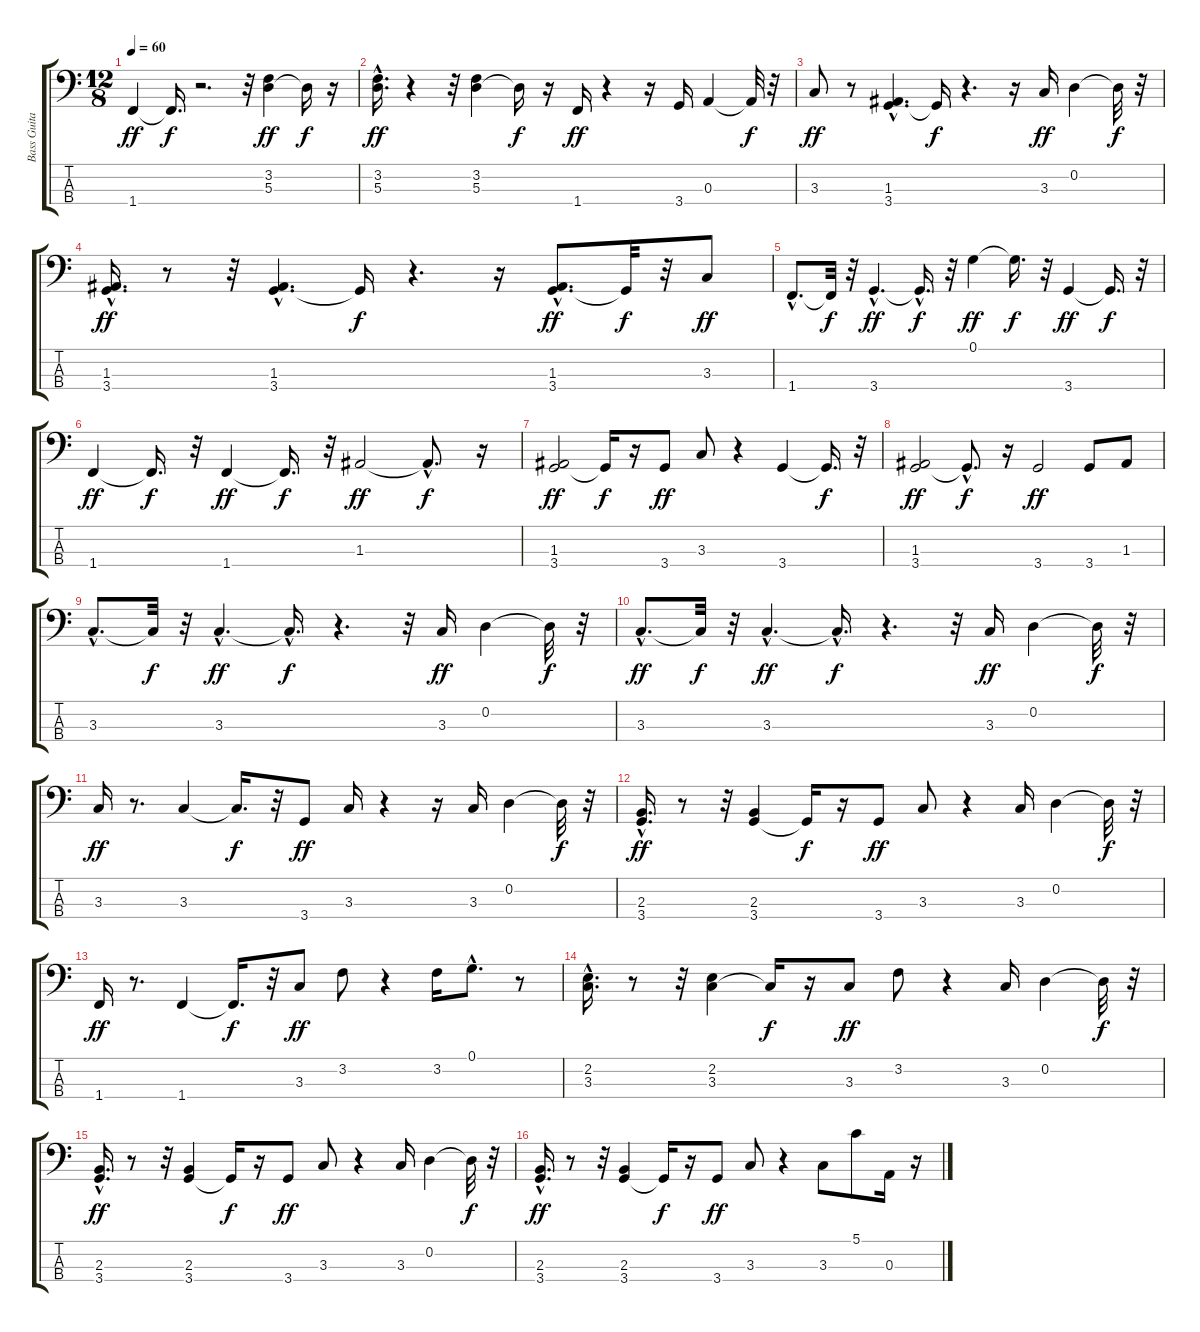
\track ("Bass Guitar" "Bass Guita") {instrument fretlessbass}
\staff {score tabs}
\tuning (G2 D2 A1 E1) {hide}
\ts (12 8)
\tempo 60
\clef f4
\ks c
1.4.4{dy ff} 1.4{t}.16{d dy f} r.2{d} r.32 (3.2 5.3).4{dy ff} 5.3{t}.16{dy f} r.16 |
(3.2 5.3{hac}).16{d dy ff} r.4 r.32 (3.2 5.3).4 5.3{t}.16{dy f} r.16 1.4.16{dy ff} r.4 r.16 3.4.16 0.3.4 0.3{t}.32{dy f} r.32 |
3.3.8{dy ff} r.8 (1.3 3.4{hac}).4{d} 3.4{t}.16{dy f} r.4{d} r.16 3.3.16{dy ff} 0.2.4 0.2{t}.32{dy f} r.32 |
(1.3 3.4{hac}).16{d dy ff} r.8 r.32 (1.3 3.4{hac}).4{d} 3.4{t}.16{dy f} r.4{d} r.16 (1.3 3.4{hac}).8{d dy ff} 3.4{t}.32{dy f} r.32 3.3.8{dy ff} |
1.4{hac}.8{d} 1.4{t}.32{dy f} r.32 3.4{hac}.4{d dy ff} 3.4{hac t}.16{d dy f} r.32 0.1.4{dy ff} 0.1{t}.16{d dy f} r.32 3.4.4{dy ff} 3.4{t}.16{d dy f} r.32 |
1.4.4{dy ff} 1.4{t}.16{d dy f} r.32 1.4.4{dy ff} 1.4{t}.16{d dy f} r.32 1.3.2{dy ff} 1.3{hac t}.8{d dy f} r.16 |
(1.3 3.4).2{dy ff} 3.4{t}.16{dy f} r.16 3.4.8{dy ff} 3.3.8 r.4 3.4.4 3.4{t}.16{d dy f} r.32 |
(1.3 3.4).2{dy ff} 3.4{hac t}.8{d dy f} r.16 3.4.2{dy ff} 3.4.8 1.3.8 |
3.3{hac}.8{d} 3.3{t}.32{dy f} r.32 3.3{hac}.4{d dy ff} 3.3{hac t}.16{d dy f} r.4{d} r.32 3.3.16{dy ff} 0.2.4 0.2{t}.32{dy f} r.32 |
3.3{hac}.8{d dy ff} 3.3{t}.32{dy f} r.32 3.3{hac}.4{d dy ff} 3.3{hac t}.16{d dy f} r.4{d} r.32 3.3.16{dy ff} 0.2.4 0.2{t}.32{dy f} r.32 |
3.3.16{dy ff} r.8{d} 3.3.4 3.3{t}.16{d dy f} r.32 3.4.8{dy ff} 3.3.16 r.4 r.16 3.3.16 0.2.4 0.2{t}.32{dy f} r.32 |
(2.3 3.4{hac}).16{d dy ff} r.8 r.32 (2.3 3.4).4 3.4{t}.16{dy f} r.16 3.4.8{dy ff} 3.3.8 r.4 3.3.16 0.2.4 0.2{t}.32{dy f} r.32 |
1.4.16{dy ff} r.8{d} 1.4.4 1.4{t}.16{d dy f} r.32 3.3.8{dy ff} 3.2.8 r.4 3.2.16 0.1{hac}.8{d} r.8 |
(2.2 3.3{hac}).16{d} r.8 r.32 (2.2 3.3).4 3.3{t}.16{dy f} r.16 3.3.8{dy ff} 3.2.8 r.4 3.3.16 0.2.4 0.2{t}.32{dy f} r.32 |
(2.3 3.4{hac}).16{d dy ff} r.8 r.32 (2.3 3.4).4 3.4{t}.16{dy f} r.16 3.4.8{dy ff} 3.3.8 r.4 3.3.16 0.2.4 0.2{t}.32{dy f} r.32 |
(2.3 3.4{hac}).16{d dy ff} r.8 r.32 (2.3 3.4).4 3.4{t}.16{dy f} r.16 3.4.8{dy ff} 3.3.8 r.4 3.3.8 5.1.8 0.3.16 r.16
